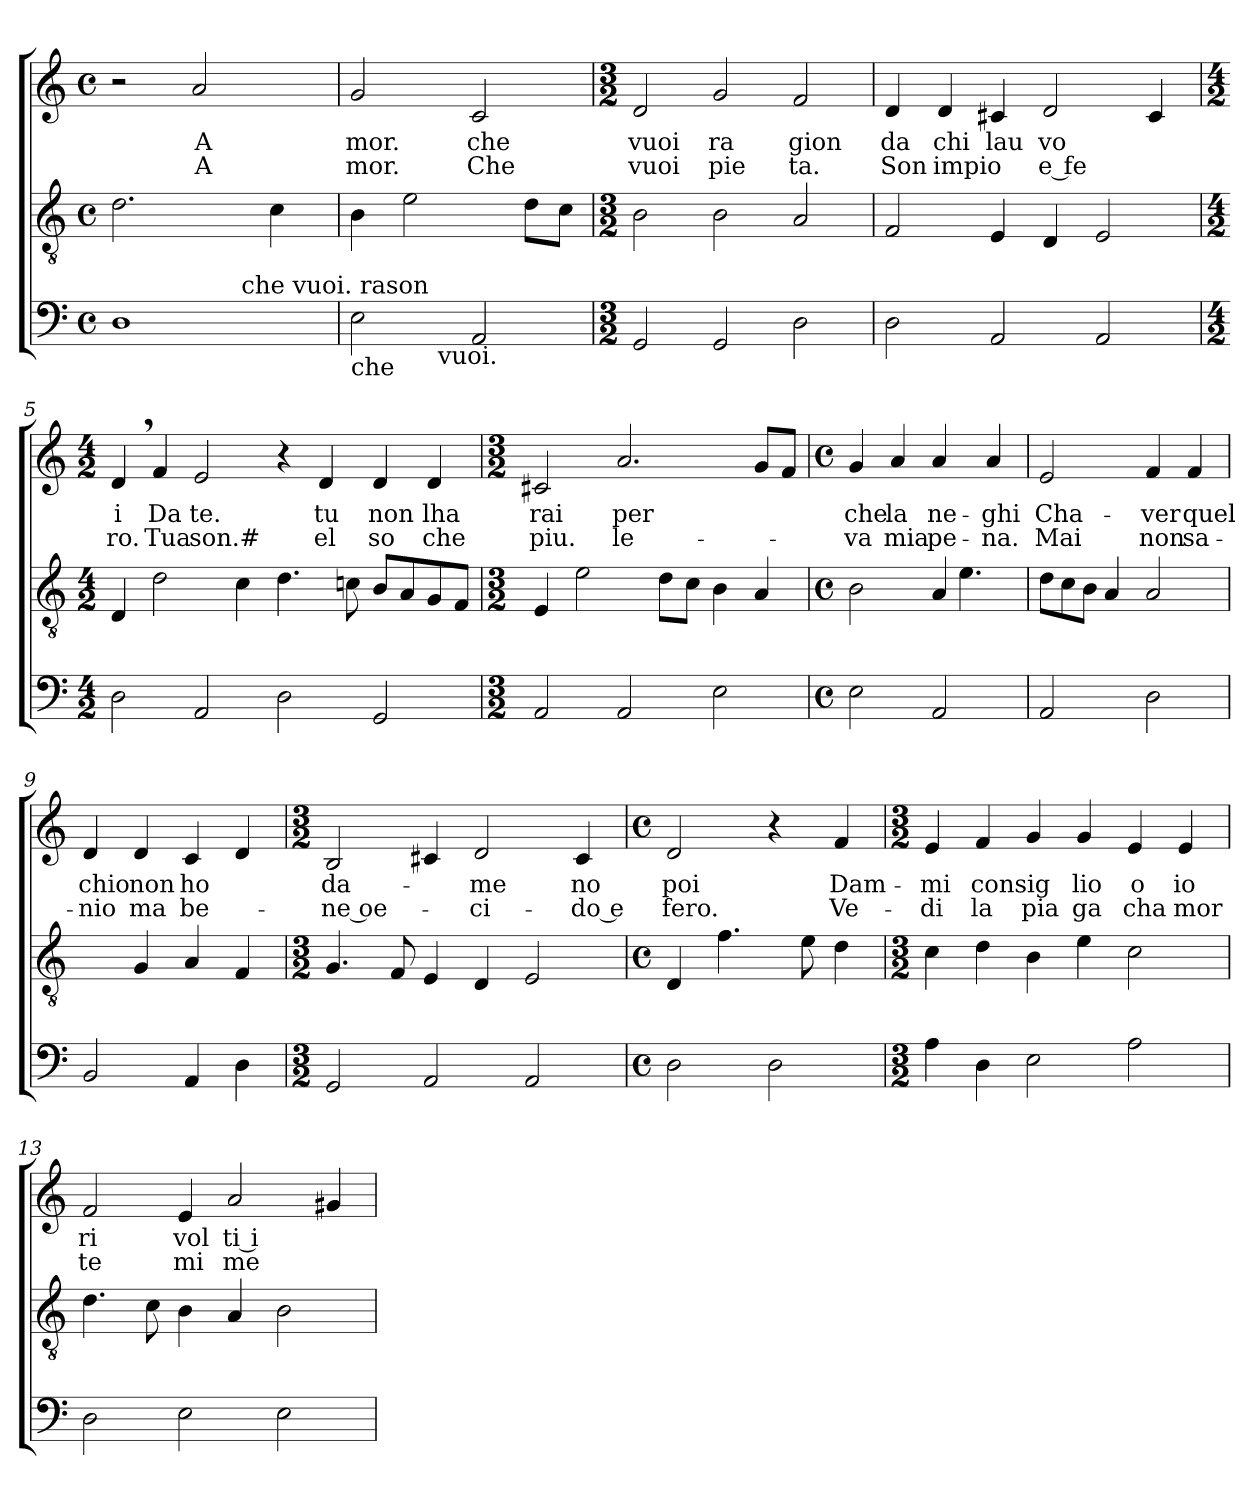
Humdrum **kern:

**kern	**kern	**kern	**text	**text
*part3	*part2	*part1	*part1	*part1
*staff3	*staff2	*staff1	*staff1	*staff1
*clefF4	*clefGv2	*clefG2	*	*
*k[]	*k[]	*k[]	*	*
*C:	*C:	*C:	*	*
*M4/4	*M4/4	*M4/4	*	*
*met(c)	*met(c)	*met(c)	*	*
=1	=1	=1	=1	=1
!LO:TX:a:t=Amor.	!	!	!	!
!LO:TX:b:t=Amor.	!	!	!	!
*^	*	*	*	*
1D	2ryy	2.d\	2r	.	.
!	!	!	!	!LO:LY:b	!LO:LY:b
.	8ryy	.	2a/	A	A
.	32ryy	.	.	.	.
!	!LO:TX:a:t=che vuoi. rason	!	!	!	!
.	4ryy	.	.	.	.
.	.	4c\	.	.	.
.	16.ryy	.	.	.	.
=2	=2	=2	=2	=2	=2
!LO:TX:b:t=che	!	!	!	!	!
!	!	!	!	!LO:LY:b	!LO:LY:b
2E\	4.ryy	4B\	2g/	mor.	mor.
.	.	2e\	.	.	.
!	!LO:TX:b:t=vuoi.	!	!	!	!
.	2ryy	.	.	.	.
!	!	!	!	!LO:LY:b	!LO:LY:b
2AA/	.	.	2c/	che	Che
.	.	8d\L	.	.	.
.	8ryy	8c\J	.	.	.
*v	*v	*	*	*	*
=3	=3	=3	=3	=3
*M3/2	*M3/2	*M3/2	*	*
*^	*	*	*	*
!LO:TX:b:t=rason	!	!	!	!	!
!	!	!	!	!LO:LY:b	!LO:LY:b
*v	*v	*	*	*	*
2GG/	2B\	2d/	vuoi	vuoi
!	!	!	!LO:LY:b	!LO:LY:b
2GG/	2B\	2g/	ra	pie
!	!	!	!LO:LY:b	!LO:LY:b
2D\	2A/	2f/	gion	ta.
=4	=4	=4	=4	=4
!	!	!	!LO:LY:b	!LO:LY:b
2D\	2F/	4d/	da	Son
!	!	!	!LO:LY:b	!LO:LY:b
.	.	4d/	chi	impio
!	!	!	!LO:LY:b	!
2AA/	4E/	4c#/	lau	.
!	!	!	!LO:LY:b	!LO:LY:b
.	4D/	2d/	vo	e fe
2AA/	2E/	.	.	.
.	.	4c#/	.	.
=5	=5	=5	=5	=5
*M4/2	*M4/2	*M4/2	*	*
!	!	!	!LO:LY:b	!LO:LY:b
2D\	4D/	4d,>/	i	ro.
!	!	!	!LO:LY:b	!LO:LY:b
.	2d\	4f/	Da	Tua
!	!	!	!LO:LY:b	!LO:LY:b
2AA/	.	2e/	te.	son.#
.	4c\	.	.	.
2D\	4.d\	4r	.	.
!	!	!	!LO:LY:b	!LO:LY:b
.	.	4d/	tu	el
.	8cn\	.	.	.
!	!	!	!LO:LY:b	!LO:LY:b
2GG/	8B/L	4d/	non	so
.	8A/	.	.	.
!	!	!	!LO:LY:b	!LO:LY:b
.	8G/	4d/	lha	che
.	8F/J	.	.	.
!!LO:LB:g=z
=6	=6	=6	=6	=6
*M3/2	*M3/2	*M3/2	*	*
!	!	!	!LO:LY:b	!LO:LY:b
2AA/	4E/	2c#X/	rai	piu.
.	2e\	.	.	.
!	!	!	!LO:LY:b	!LO:LY:b
2AA/	.	2.a/	per	le-
.	8d\L	.	.	.
.	8c\J	.	.	.
2E\	4B\	.	.	.
.	4A/	8g/L	.	.
.	.	8f/J	.	.
=7	=7	=7	=7	=7
*M4/4	*M4/4	*M4/4	*	*
*met(c)	*met(c)	*met(c)	*	*
*	*^	*	*	*
!	!	!	!	!LO:LY:b	!LO:LY:b
2E\	2B\	2ryy	4g/	che	-va
!	!	!	!	!LO:LY:b	!LO:LY:b
.	.	.	4a/	la	mia
!	!	!	!	!LO:LY:b	!LO:LY:b
2AA/	4A/	8ryy	4a/	ne-	pe-
.	.	4.e\	.	.	.
!	!	!	!	!LO:LY:b	!LO:LY:b
.	4ryy	.	4a/	-ghi	-na.
*	*v	*v	*	*	*
=8	=8	=8	=8	=8
*	*Xtuplet	*	*	*
!	!	!	!LO:LY:b	!LO:LY:b
2AA/	12d\L	2e/	Cha-	Mai
.	12c\	.	.	.
.	12B\J	.	.	.
.	4A/	.	.	.
!	!	!	!LO:LY:b	!LO:LY:b
2D\	2A/	4f/	-ver	non
!	!	!	!LO:LY:b	!LO:LY:b
.	.	4f/	quel	sa-
=9	=9	=9	=9	=9
!	!	!	!LO:LY:b	!LO:LY:b
2BB/	4ryy	4d/	chio	-nio
!	!	!	!LO:LY:b	!LO:LY:b
.	4G/	4d/	non	ma
!	!	!	!LO:LY:b	!LO:LY:b
4AA/	4A/	4c/	ho	be-
4D\	4F/	4d/	.	.
=10	=10	=10	=10	=10
*M3/2	*M3/2	*M3/2	*	*
!	!	!	!LO:LY:b	!LO:LY:b
2GG/	4.G/	2B/	da-	-ne oe-
.	8F/	.	.	.
2AA/	4E/	4c#/	.	.
!	!	!	!LO:LY:b	!LO:LY:b
.	4D/	2d/	-me	-ci-
2AA/	2E/	.	.	.
!	!	!	!LO:LY:b	!LO:LY:b
.	.	4c#/	no	-do e
=11	=11	=11	=11	=11
*M4/4	*M4/4	*M4/4	*	*
*met(c)	*met(c)	*met(c)	*	*
!	!	!	!LO:LY:b	!LO:LY:b
2D\	4D/	2d/	poi	fe­ro.
.	4.f\	.	.	.
2D\	.	4r	.	.
.	8e\	.	.	.
!	!	!	!LO:LY:b	!LO:LY:b
.	4d\	4f/	Dam-	Ve-
!!LO:PB:g=z
=12	=12	=12	=12	=12
*M3/2	*M3/2	*M3/2	*	*
!	!	!	!LO:LY:b	!LO:LY:b
4A\	4c\	4e/	-mi	-di
!	!	!	!LO:LY:b	!LO:LY:b
4D\	4d\	4f/	consig	la
!	!	!	!	!LO:LY:b
2E\	4B\	4g/	.	pia
!	!	!	!LO:LY:b	!LO:LY:b
.	4e\	4g/	lio	ga
!	!	!	!LO:LY:b	!LO:LY:b
2A\	2c\	4e/	o	cha
!	!	!	!LO:LY:b	!LO:LY:b
.	.	4e/	io	mor
=13	=13	=13	=13	=13
!	!	!	!LO:LY:b	!LO:LY:b
2D\	4.d\	2f/	ri	te
.	8c\	.	.	.
!	!	!	!LO:LY:b	!LO:LY:b
2E\	4B\	4e/	vol	mi
!	!	!	!LO:LY:b:rj	!LO:LY:b:rj
.	4A/	2a/	ti i	me
2E\	2B\	.	.	.
.	.	4g#/	.	.
=	=	=	=	=
*-	*-	*-	*-	*-
